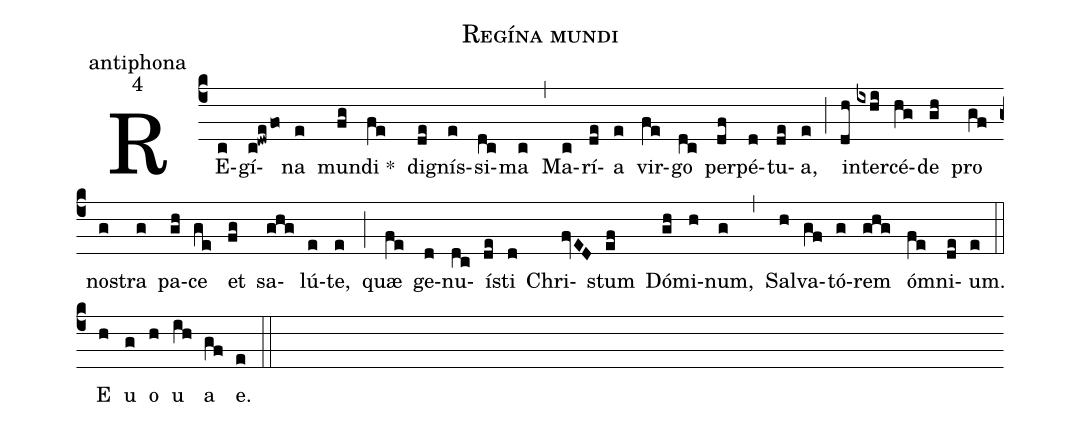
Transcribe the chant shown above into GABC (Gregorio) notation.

name:Regína mundi;
office-part:antiphona;
mode:4;
%%
(c4)
RE(c)gí(c!dwe!/fo)na(e) mun(fg)di *(fe) di(de)gnís(e)si(dc)ma(c) (,)
Ma(c)rí(de)a(e) vir(fe)go(dc) per(df)pé(d)tu(de)a,(e) (;)
in(dh)ter(ixhi)cé(hg)de(gh) pro(gf) no(g)stra(g) pa(gh)ce(ge)
et(fg) sa(ghg)lú(e)te,(e) (;)
quæ(fe) ge(d)nu(dc)í(de)sti(d) Chri(fvED)stum(ef) Dó(gh)mi(h)num,(g) (,)
Sal(h)va(gf)tó(g)rem(ghg) óm(fe)ni(de)um.(e) (::)
<eu>E(h) u(g) o(h) u(ih) a(gf) e.</eu>(e) (::)
